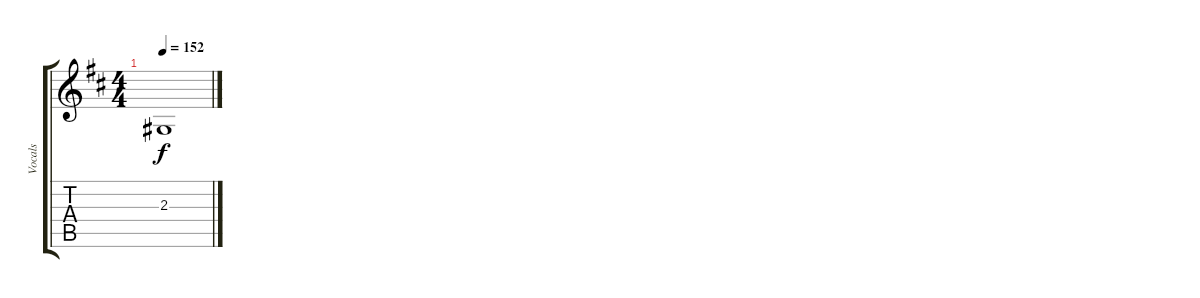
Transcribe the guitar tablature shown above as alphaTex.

\track ("Vocals" "Vocals") {instrument clarinet}
\staff {score tabs}
\tuning (Eb4 Bb3 Gb3 Db3 Ab2 Eb2) {hide}
\ts (4 4)
\tempo 152
\clef g2
\ks d
2.3.1{dy f}
